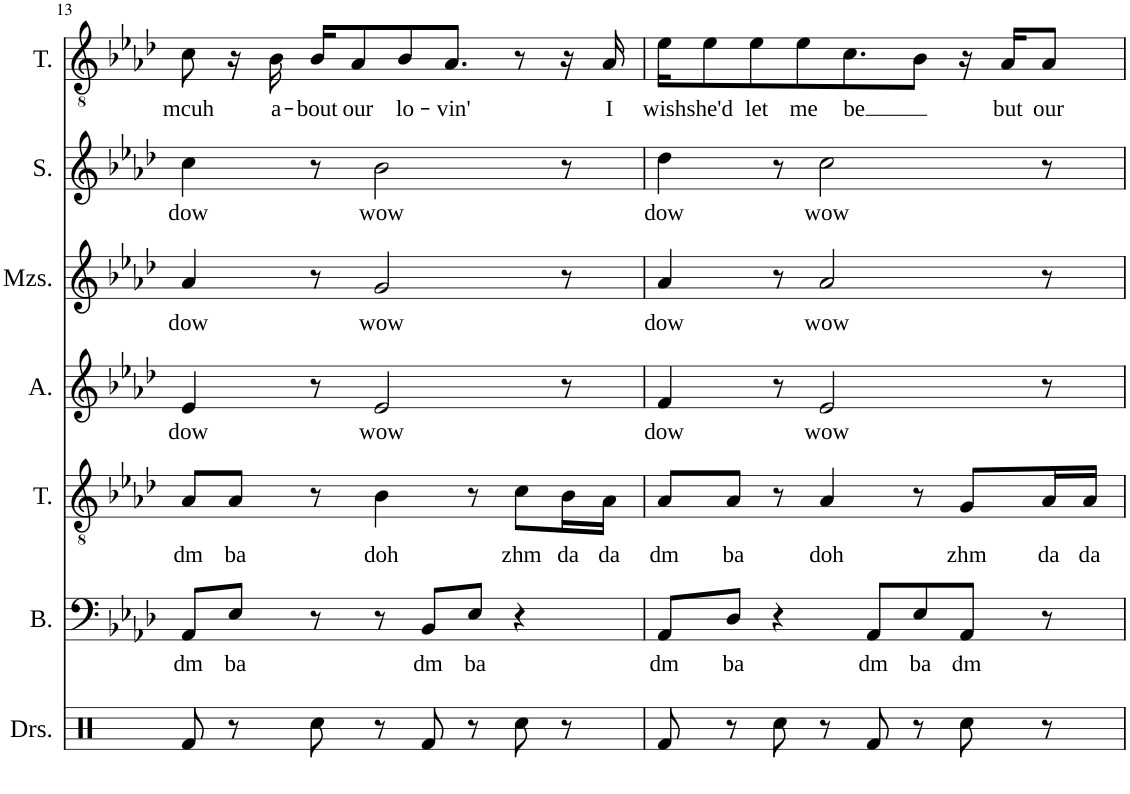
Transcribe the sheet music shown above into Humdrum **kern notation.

**kern	**kern	**text	**kern	**text	**kern	**text	**kern	**text	**kern	**text	**kern	**text
*part7	*part6	*part6	*part5	*part5	*part4	*part4	*part3	*part3	*part2	*part2	*part1	*part1
*staff7	*staff6	*staff6	*staff5	*staff5	*staff4	*staff4	*staff3	*staff3	*staff2	*staff2	*staff1	*staff1
*I"Drumset	*I"Bass	*	*I"Tenor	*	*I"Alto	*	*I"Mezzosoprano	*	*I"Soprano	*	*I"Tenor	*
*I'Drs.	*I'B.	*	*I'T.	*	*I'A.	*	*I'Mzs.	*	*I'S.	*	*I'T.	*
!!LO:PB:g=z
*clefX	*clefF4	*	*clefGv2	*	*clefG2	*	*clefG2	*	*clefG2	*	*clefGv2	*
*k[]	*k[b-e-a-d-]	*	*k[b-e-a-d-]	*	*k[b-e-a-d-]	*	*k[b-e-a-d-]	*	*k[b-e-a-d-]	*	*k[b-e-a-d-]	*
*M4/4	*M4/4	*	*M4/4	*	*M4/4	*	*M4/4	*	*M4/4	*	*M4/4	*
=13	=13	=13	=13	=13	=13	=13	=13	=13	=13	=13	=13	=13
!	!	!LO:LY:b	!	!LO:LY:b	!	!LO:LY:b	!	!LO:LY:b	!	!LO:LY:b	!	!LO:LY:b
8Rf/	8AA-/L	dm	8A-/L	dm	4e-/	dow	4a-/	dow	4cc\	dow	8c\	mcuh
!	!	!LO:LY:b	!	!LO:LY:b	!	!	!	!	!	!	!	!
8r	8E-/J	ba	8A-/J	ba	.	.	.	.	.	.	16r	.
!	!	!	!	!	!	!	!	!	!	!	!	!LO:LY:b
.	.	.	.	.	.	.	.	.	.	.	16B-\	a-
!	!	!	!	!	!	!	!	!	!	!	!	!LO:LY:b
8Rcc\	8r	.	8r	.	8r	.	8r	.	8r	.	16B-/KL	-bout
!	!	!	!	!	!	!	!	!	!	!	!	!LO:LY:b
.	.	.	.	.	.	.	.	.	.	.	8A-/	our
!	!	!	!	!LO:LY:b	!	!LO:LY:b	!	!LO:LY:b	!	!LO:LY:b	!	!
8r	8r	.	4B-\	doh	2e-/	wow	2g/	wow	2b-\	wow	.	.
!	!	!	!	!	!	!	!	!	!	!	!	!LO:LY:b
.	.	.	.	.	.	.	.	.	.	.	8B-/	lo-
!	!	!LO:LY:b	!	!	!	!	!	!	!	!	!	!
8Rf/	8BB-/L	dm	.	.	.	.	.	.	.	.	.	.
!	!	!	!	!	!	!	!	!	!	!	!	!LO:LY:b
.	.	.	.	.	.	.	.	.	.	.	8.A-/J	-vin'
!	!	!LO:LY:b	!	!	!	!	!	!	!	!	!	!
8r	8E-/J	ba	8r	.	.	.	.	.	.	.	.	.
!	!	!	!	!LO:LY:b	!	!	!	!	!	!	!	!
8Rcc\	4r	.	8c\L	zhm	.	.	.	.	.	.	8r	.
!	!	!	!	!LO:LY:b	!	!	!	!	!	!	!	!
8r	.	.	16B-\L	da	8r	.	8r	.	8r	.	16r	.
!	!	!	!	!LO:LY:b	!	!	!	!	!	!	!	!LO:LY:b
.	.	.	16A-\JJ	da	.	.	.	.	.	.	16A-/	I
=14	=14	=14	=14	=14	=14	=14	=14	=14	=14	=14	=14	=14
!	!	!LO:LY:b	!	!LO:LY:b	!	!LO:LY:b	!	!LO:LY:b	!	!LO:LY:b	!	!LO:LY:b
8Rf/	8AA-/L	dm	8A-/L	dm	4f/	dow	4a-/	dow	4dd-\	dow	16e-\KL	wish
!	!	!	!	!	!	!	!	!	!	!	!	!LO:LY:b
.	.	.	.	.	.	.	.	.	.	.	8e-\	she'd
!	!	!LO:LY:b	!	!LO:LY:b	!	!	!	!	!	!	!	!
8r	8D-/J	ba	8A-/J	ba	.	.	.	.	.	.	.	.
!	!	!	!	!	!	!	!	!	!	!	!	!LO:LY:b
.	.	.	.	.	.	.	.	.	.	.	8e-\	let
8Rcc\	4r	.	8r	.	8r	.	8r	.	8r	.	.	.
!	!	!	!	!	!	!	!	!	!	!	!	!LO:LY:b
.	.	.	.	.	.	.	.	.	.	.	8e-\	me
!	!	!	!	!LO:LY:b	!	!LO:LY:b	!	!LO:LY:b	!	!LO:LY:b	!	!
8r	.	.	4A-/	doh	2e-/	wow	2a-/	wow	2cc\	wow	.	.
!	!	!	!	!	!	!	!	!	!	!	!	!LO:LY:b
.	.	.	.	.	.	.	.	.	.	.	8.c\	be
!	!	!LO:LY:b	!	!	!	!	!	!	!	!	!	!
8Rf/	8AA-/L	dm	.	.	.	.	.	.	.	.	.	.
!	!	!LO:LY:b	!	!	!	!	!	!	!	!	!	!
8r	8E-/	ba	8r	.	.	.	.	.	.	.	8B-\J	.
!	!	!LO:LY:b	!	!LO:LY:b	!	!	!	!	!	!	!	!
8Rcc\	8AA-/J	dm	8G/L	zhm	.	.	.	.	.	.	16r	.
!	!	!	!	!	!	!	!	!	!	!	!	!LO:LY:b
.	.	.	.	.	.	.	.	.	.	.	16A-/KL	but
!	!	!	!	!LO:LY:b	!	!	!	!	!	!	!	!LO:LY:b
8r	8r	.	16A-/L	da	8r	.	8r	.	8r	.	8A-/J	our
!	!	!	!	!LO:LY:b	!	!	!	!	!	!	!	!
.	.	.	16A-/JJ	da	.	.	.	.	.	.	.	.
=	=	=	=	=	=	=	=	=	=	=	=	=
*-	*-	*-	*-	*-	*-	*-	*-	*-	*-	*-	*-	*-
